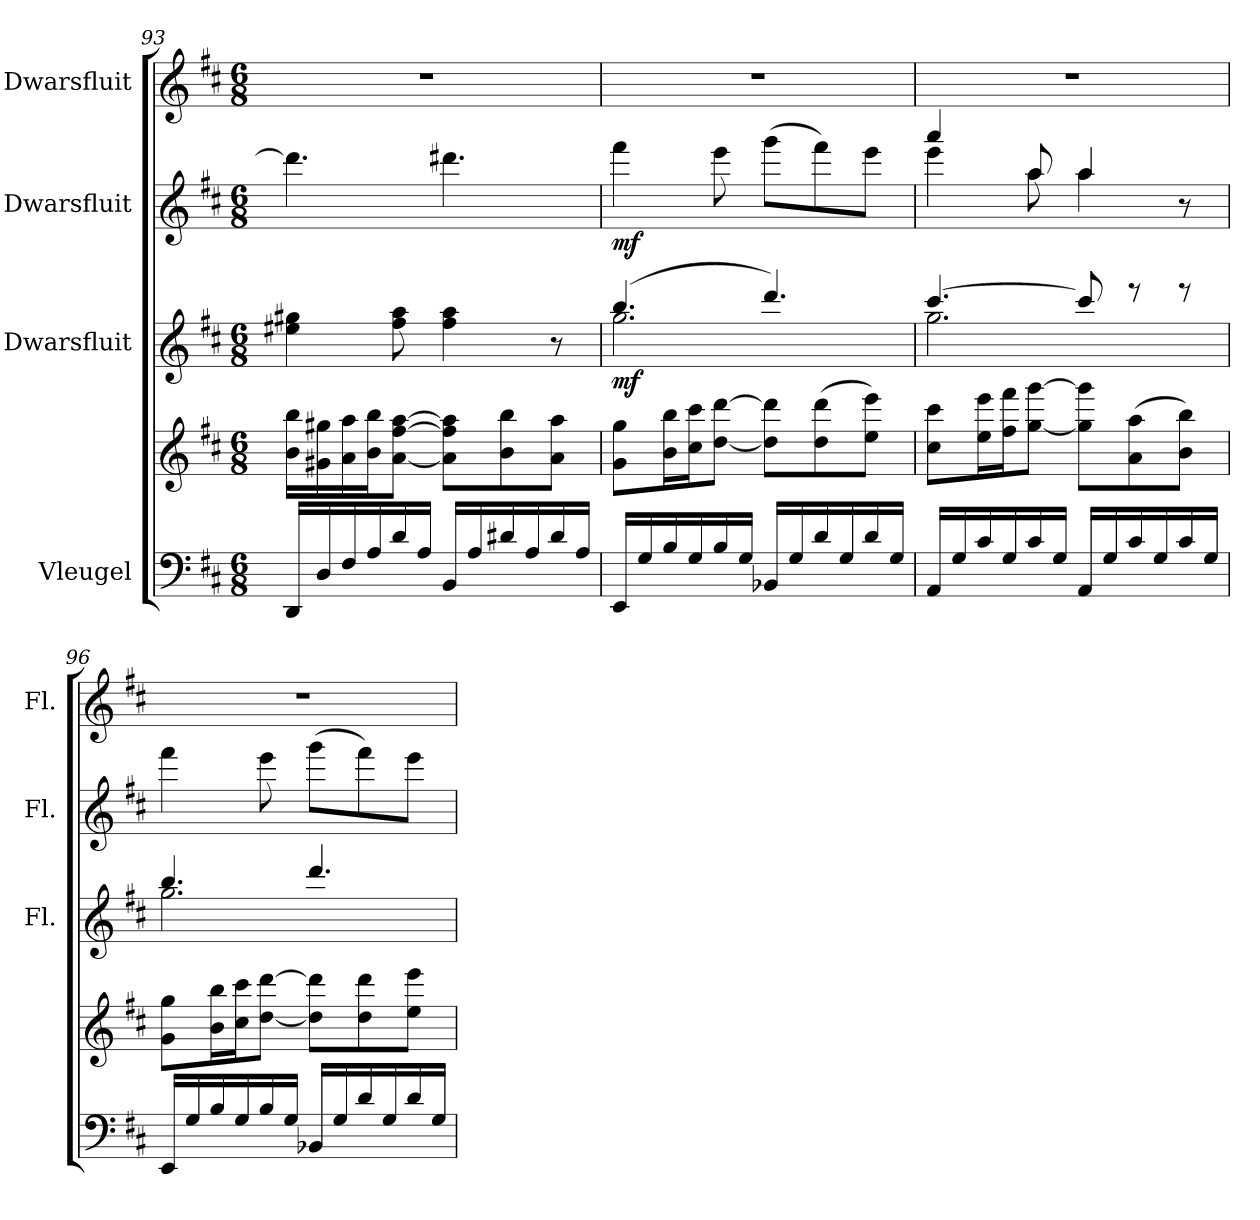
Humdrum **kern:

**kern	**kern	**kern	**dynam	**kern	**dynam	**kern
*part4	*part4	*part3	*part3	*part2	*part2	*part1
*staff5	*staff4	*staff3	*staff3	*staff2	*staff2	*staff1
*I"Vleugel	*	*I"Dwarsfluit	*	*I"Dwarsfluit	*	*I"Dwarsfluit
*	*	*I'Fl.	*	*I'Fl.	*	*I'Fl.
*clefF4	*clefG2	*clefG2	*	*clefG2	*	*clefG2
*k[f#c#]	*k[f#c#]	*k[f#c#]	*	*k[f#c#]	*	*k[f#c#]
*M6/8	*M6/8	*M6/8	*	*M6/8	*	*M6/8
=93	=93	=93	=93	=93	=93	=93
16DD/LL	16b\ 16bb\LL	4ee#X\ 4gg#X\	.	4.ddd\]	.	2.r
16D/	16g#X\ 16gg#X\	.	.	.	.	.
16F#/	16a\ 16aa\	.	.	.	.	.
16A/	16b\ 16bb\J	.	.	.	.	.
16d/	[8a\ [8ff#\ [8aa\J	8ff#\ 8aa\	.	.	.	.
16A/JJ	.	.	.	.	.	.
16BB/LL	8a\] 8ff#\] 8aa\]L	4ff#\ 4aa\	.	4.ddd#X\	.	.
16A/	.	.	.	.	.	.
16d#X/	8b\ 8bb\	.	.	.	.	.
16A/	.	.	.	.	.	.
16d#/	8a\ 8aa\J	8r	.	.	.	.
16A/JJ	.	.	.	.	.	.
=94	=94	=94	=94	=94	=94	=94
*	*	*^	*	*	*	*
!	!	!	!	!LO:DY:b	!	!LO:DY:b	!
16EE/LL	8g\ 8gg\L	(4.bb/	2.gg\	mf	4fff#\	mf	2.r
16G/	.	.	.	.	.	.	.
16B/	16b\ 16bb\L	.	.	.	.	.	.
16G/	16cc#\ 16ccc#\J	.	.	.	.	.	.
16B/	[8dd\ [8ddd\J	.	.	.	8eee\	.	.
16G/JJ	.	.	.	.	.	.	.
16BB-X/LL	8dd\] 8ddd\]L	4.ddd/)	.	.	(8ggg\L	.	.
16G/	.	.	.	.	.	.	.
16d/	(8dd\ 8ddd\	.	.	.	8fff#\)	.	.
16G/	.	.	.	.	.	.	.
16d/	8ee\ 8eee\J)	.	.	.	8eee\J	.	.
16G/JJ	.	.	.	.	.	.	.
!!LO:PB:g=z
=95	=95	=95	=95	=95	=95	=95	=95
*	*	*	*	*	*^	*	*
16AA/LL	8cc#\ 8ccc#\L	[4.ccc#/	2.gg\	.	4aaa/	4eee\	.	2.r
16G/	.	.	.	.	.	.	.	.
16c#/	16ee\ 16eee\L	.	.	.	.	.	.	.
16G/	16ff#\ 16fff#\J	.	.	.	.	.	.	.
16c#/	[8gg\ [8ggg\J	.	.	.	8aa/	8aa\	.	.
16G/JJ	.	.	.	.	.	.	.	.
16AA/LL	8gg\] 8ggg\]L	8ccc#/]	.	.	4aa/	4aa\	.	.
16G/	.	.	.	.	.	.	.	.
16c#/	(8a\ 8aa\	8r	.	.	.	.	.	.
16G/	.	.	.	.	.	.	.	.
16c#/	8b\ 8bb\J)	8r	.	.	8r	8ryy	.	.
16G/JJ	.	.	.	.	.	.	.	.
*	*	*	*	*	*v	*v	*	*
=96	=96	=96	=96	=96	=96	=96	=96
16EE/LL	8g\ 8gg\L	4.bb/	2.gg\	.	4fff#\	.	2.r
16G/	.	.	.	.	.	.	.
16B/	16b\ 16bb\L	.	.	.	.	.	.
16G/	16cc#\ 16ccc#\J	.	.	.	.	.	.
16B/	[8dd\ [8ddd\J	.	.	.	8eee\	.	.
16G/JJ	.	.	.	.	.	.	.
16BB-X/LL	8dd\] 8ddd\]L	4.ddd/	.	.	(8ggg\L	.	.
16G/	.	.	.	.	.	.	.
16d/	8dd\ 8ddd\	.	.	.	8fff#\)	.	.
16G/	.	.	.	.	.	.	.
16d/	8ee\ 8eee\J	.	.	.	8eee\J	.	.
16G/JJ	.	.	.	.	.	.	.
*	*	*v	*v	*	*	*	*
=	=	=	=	=	=	=
*-	*-	*-	*-	*-	*-	*-
